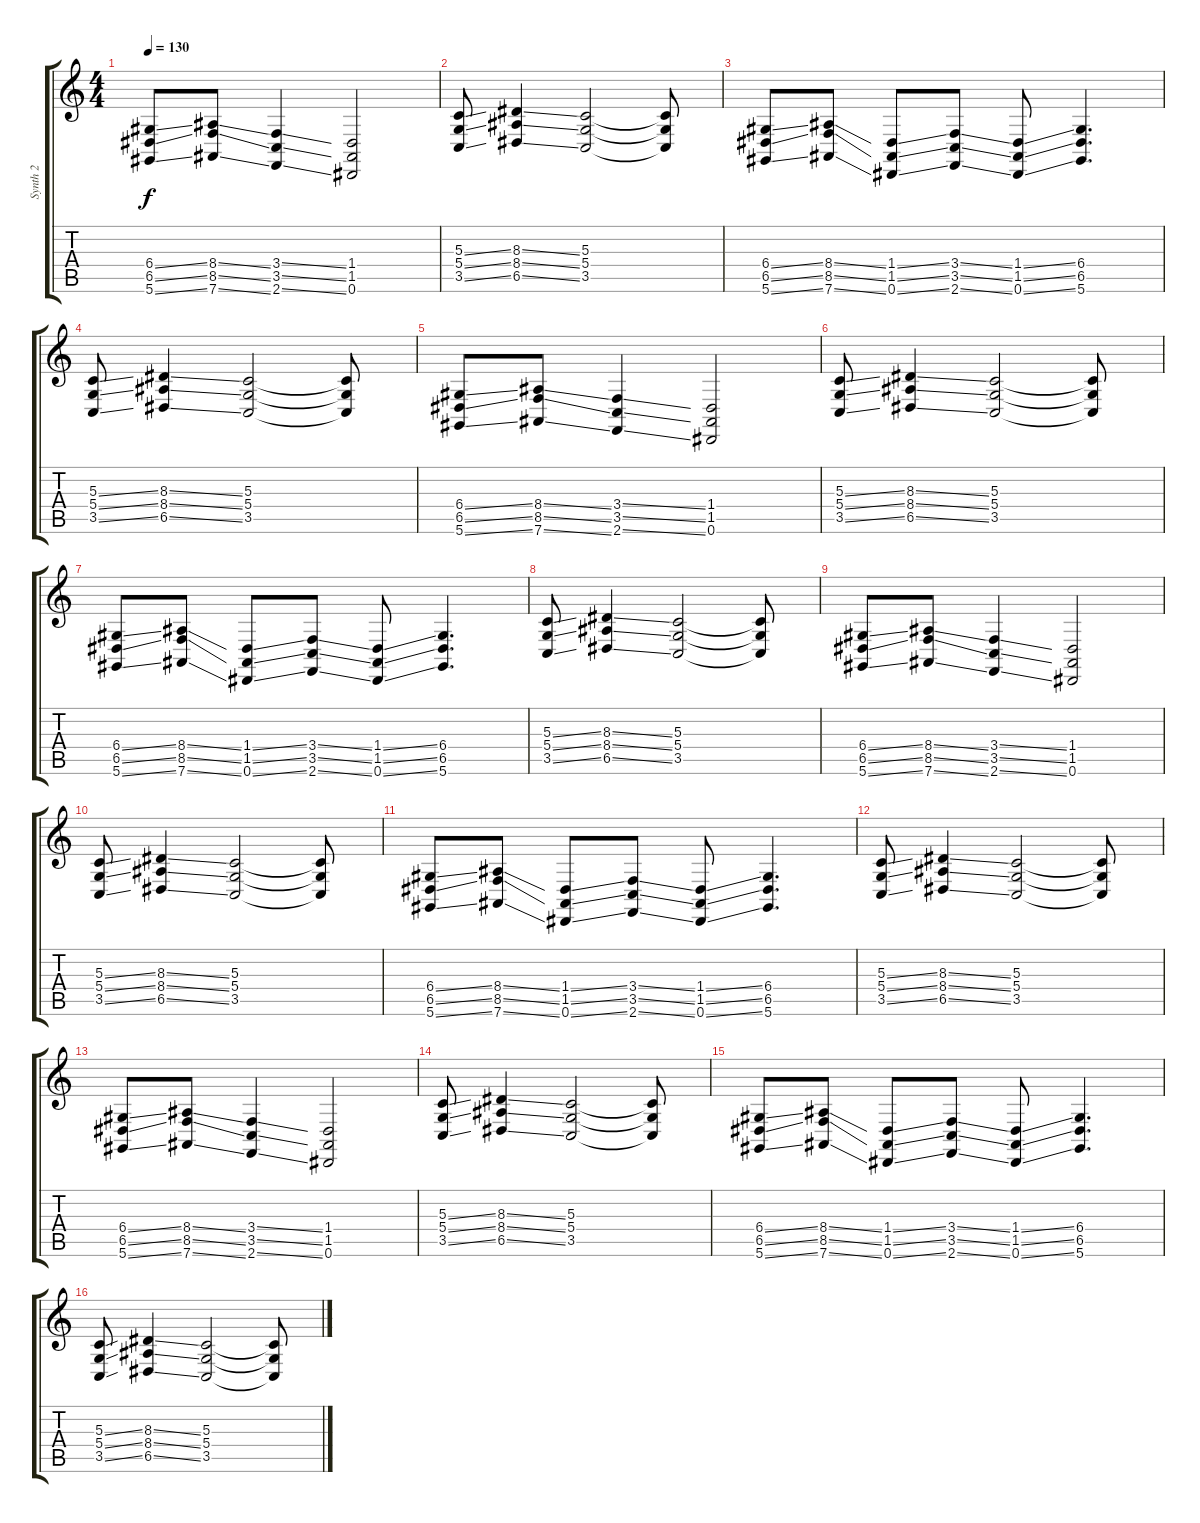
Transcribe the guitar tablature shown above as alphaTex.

\track ("Synth 2" "Synth 2") {instrument lead8bassandlead}
\staff {score tabs}
\tuning (E4 B3 G3 D3 A2 Eb2) {hide}
\ts (4 4)
\tempo 130
\clef g2
\ks c
(6.4{ss} 6.5{ss} 5.6{ss}).8{dy f} (8.4{ss} 8.5{ss} 7.6{ss}).8 (3.4{ss} 3.5{ss} 2.6{ss}).4 (1.4 1.5 0.6).2 |
(5.3{ss} 5.4{ss} 3.5{ss}).8 (8.3{ss} 8.4{ss} 6.5{ss}).4 (5.3 5.4 3.5).2 (5.3{t} 5.4{t} 3.5{t}).8 |
(6.4{ss} 6.5{ss} 5.6{ss}).8 (8.4{ss} 8.5{ss} 7.6{ss}).8 (1.4{ss} 1.5{ss} 0.6{ss}).8 (3.4{ss} 3.5{ss} 2.6{ss}).8 (1.4{ss} 1.5{ss} 0.6{ss}).8 (6.4 6.5 5.6).4{d} |
(5.3{ss} 5.4{ss} 3.5{ss}).8 (8.3{ss} 8.4{ss} 6.5{ss}).4 (5.3 5.4 3.5).2 (5.3{t} 5.4{t} 3.5{t}).8 |
(6.4{ss} 6.5{ss} 5.6{ss}).8 (8.4{ss} 8.5{ss} 7.6{ss}).8 (3.4{ss} 3.5{ss} 2.6{ss}).4 (1.4 1.5 0.6).2 |
(5.3{ss} 5.4{ss} 3.5{ss}).8 (8.3{ss} 8.4{ss} 6.5{ss}).4 (5.3 5.4 3.5).2 (5.3{t} 5.4{t} 3.5{t}).8 |
(6.4{ss} 6.5{ss} 5.6{ss}).8 (8.4{ss} 8.5{ss} 7.6{ss}).8 (1.4{ss} 1.5{ss} 0.6{ss}).8 (3.4{ss} 3.5{ss} 2.6{ss}).8 (1.4{ss} 1.5{ss} 0.6{ss}).8 (6.4 6.5 5.6).4{d} |
(5.3{ss} 5.4{ss} 3.5{ss}).8 (8.3{ss} 8.4{ss} 6.5{ss}).4 (5.3 5.4 3.5).2 (5.3{t} 5.4{t} 3.5{t}).8 |
(6.4{ss} 6.5{ss} 5.6{ss}).8 (8.4{ss} 8.5{ss} 7.6{ss}).8 (3.4{ss} 3.5{ss} 2.6{ss}).4 (1.4 1.5 0.6).2 |
(5.3{ss} 5.4{ss} 3.5{ss}).8 (8.3{ss} 8.4{ss} 6.5{ss}).4 (5.3 5.4 3.5).2 (5.3{t} 5.4{t} 3.5{t}).8 |
(6.4{ss} 6.5{ss} 5.6{ss}).8 (8.4{ss} 8.5{ss} 7.6{ss}).8 (1.4{ss} 1.5{ss} 0.6{ss}).8 (3.4{ss} 3.5{ss} 2.6{ss}).8 (1.4{ss} 1.5{ss} 0.6{ss}).8 (6.4 6.5 5.6).4{d} |
(5.3{ss} 5.4{ss} 3.5{ss}).8 (8.3{ss} 8.4{ss} 6.5{ss}).4 (5.3 5.4 3.5).2 (5.3{t} 5.4{t} 3.5{t}).8 |
(6.4{ss} 6.5{ss} 5.6{ss}).8 (8.4{ss} 8.5{ss} 7.6{ss}).8 (3.4{ss} 3.5{ss} 2.6{ss}).4 (1.4 1.5 0.6).2 |
(5.3{ss} 5.4{ss} 3.5{ss}).8 (8.3{ss} 8.4{ss} 6.5{ss}).4 (5.3 5.4 3.5).2 (5.3{t} 5.4{t} 3.5{t}).8 |
(6.4{ss} 6.5{ss} 5.6{ss}).8 (8.4{ss} 8.5{ss} 7.6{ss}).8 (1.4{ss} 1.5{ss} 0.6{ss}).8 (3.4{ss} 3.5{ss} 2.6{ss}).8 (1.4{ss} 1.5{ss} 0.6{ss}).8 (6.4 6.5 5.6).4{d} |
(5.3{ss} 5.4{ss} 3.5{ss}).8 (8.3{ss} 8.4{ss} 6.5{ss}).4 (5.3 5.4 3.5).2 (5.3{t} 5.4{t} 3.5{t}).8
